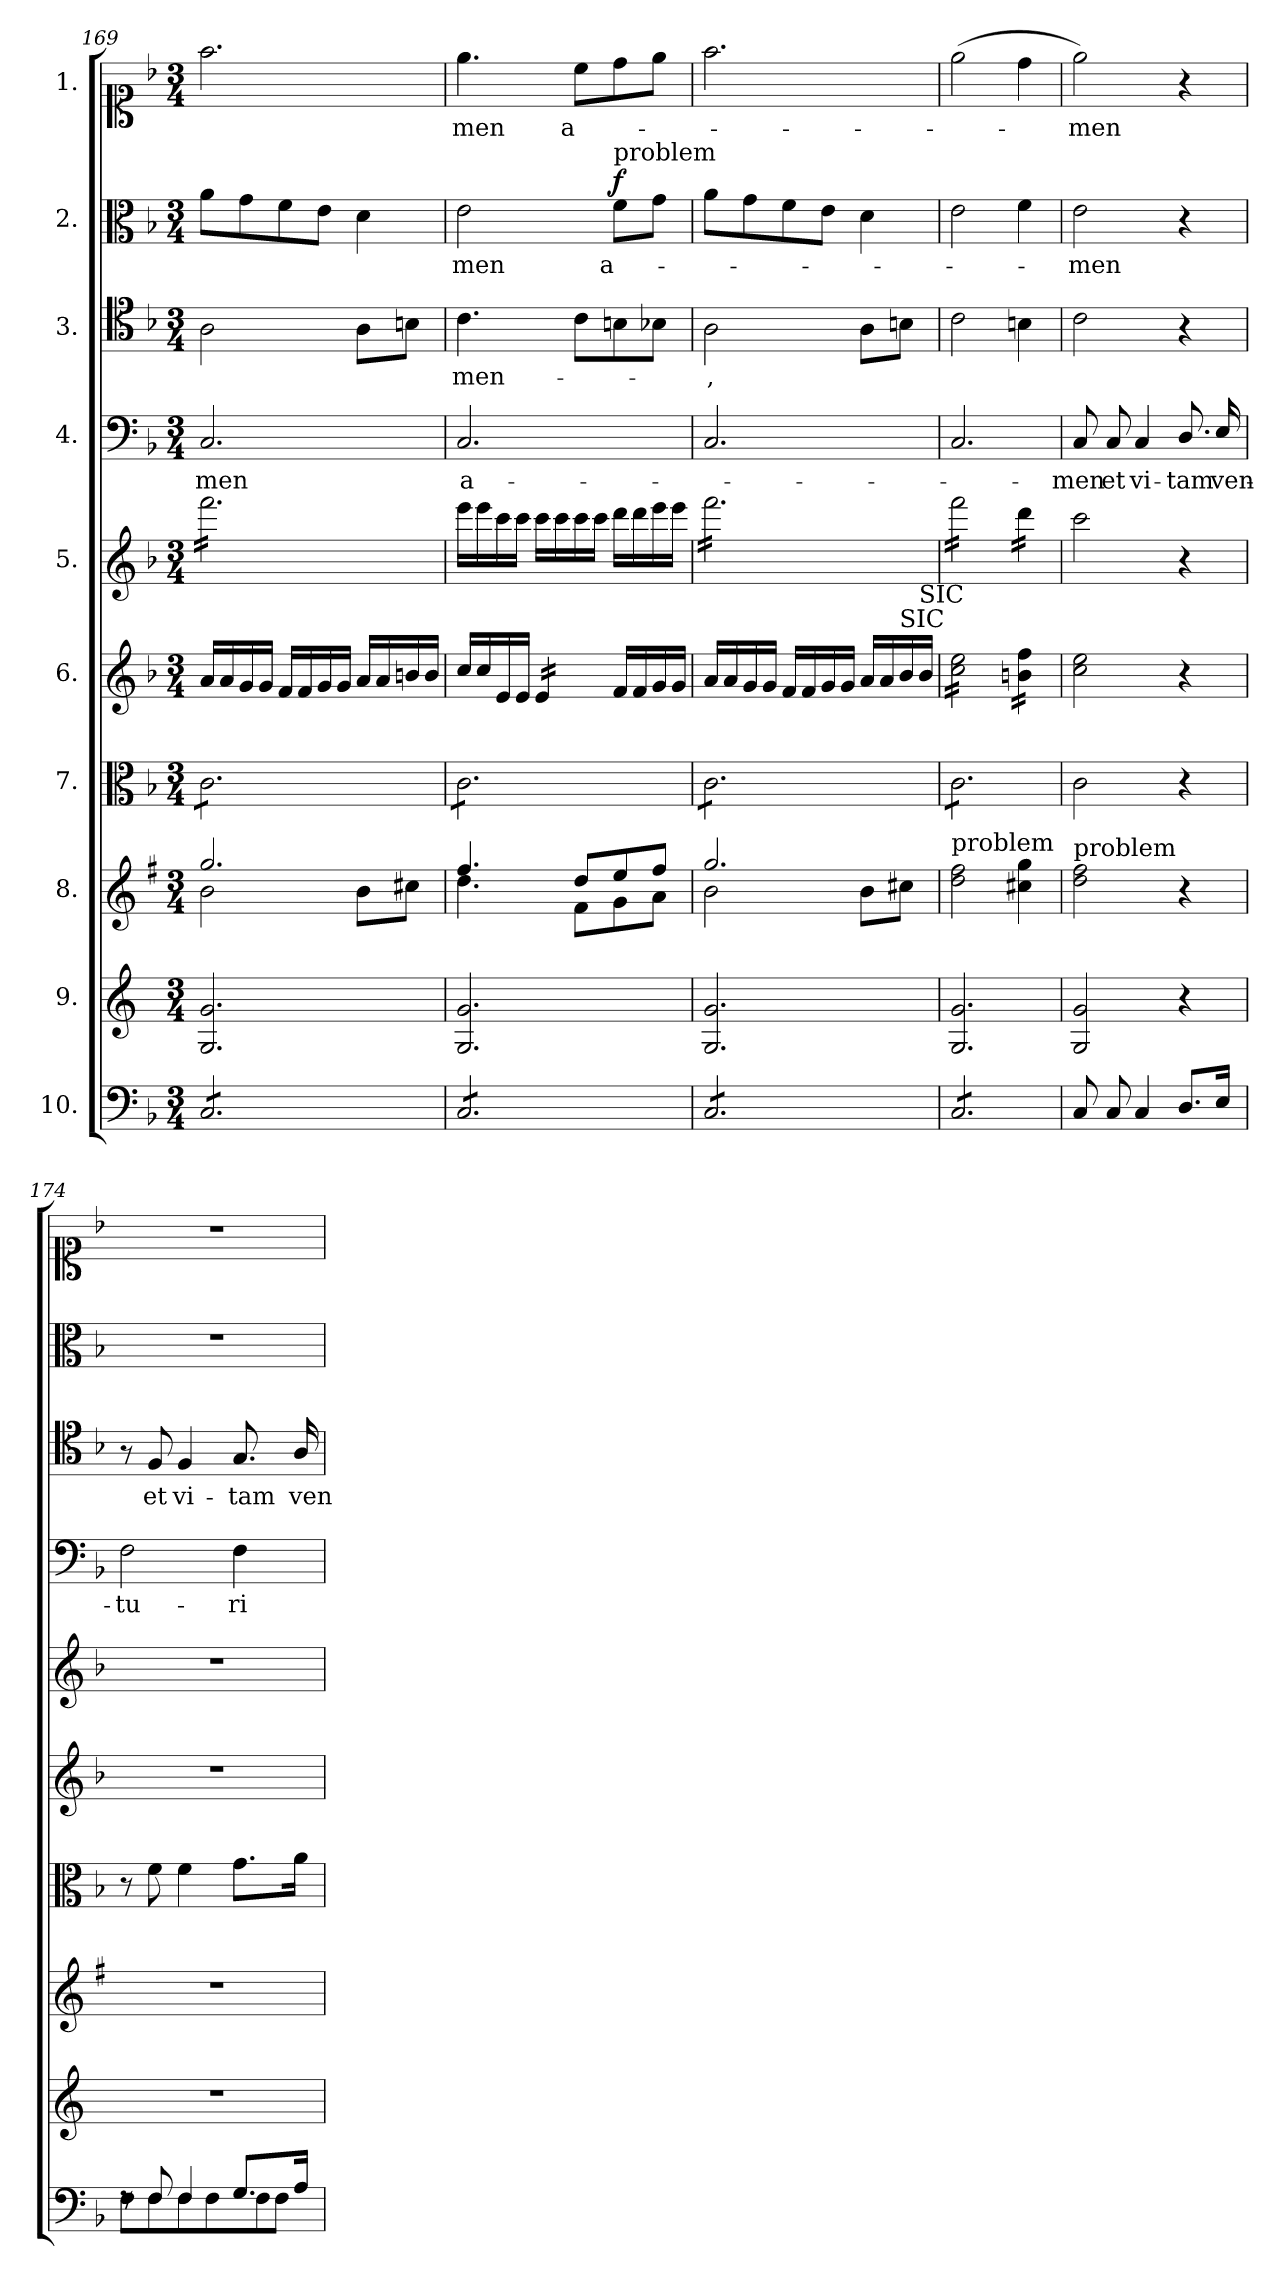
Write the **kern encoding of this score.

**kern	**kern	**kern	**kern	**kern	**kern	**kern	**text	**kern	**text	**kern	**text	**dynam	**kern	**text
*part10	*part9	*part8	*part7	*part6	*part5	*part4	*part4	*part3	*part3	*part2	*part2	*part2	*part1	*part1
*staff10	*staff9	*staff8	*staff7	*staff6	*staff5	*staff4	*staff4	*staff3	*staff3	*staff2	*staff2	*staff2	*staff1	*staff1
*I"10.	*I"9.	*I"8.	*I"7.	*I"6.	*I"5.	*I"4.	*	*I"3.	*	*I"2.	*	*	*I"1.	*
*clefF4	*clefG2	*clefG2	*clefC3	*clefG2	*clefG2	*clefF4	*	*clefC4	*	*clefC3	*	*	*clefC1	*
*	*ITrd4c7	*ITrd1c2	*	*	*	*	*	*	*	*	*	*	*	*
*k[b-]	*k[b-]	*k[b-]	*k[b-]	*k[b-]	*k[b-]	*k[b-]	*	*k[b-]	*	*k[b-]	*	*	*k[b-]	*
*M3/4	*M3/4	*M3/4	*M3/4	*M3/4	*M3/4	*M3/4	*	*M3/4	*	*M3/4	*	*	*M3/4	*
=169	=169	=169	=169	=169	=169	=169	=169	=169	=169	=169	=169	=169	=169	=169
*	*	*^	*	*	*	*	*	*	*	*	*	*	*	*
*tremolo	*	*	*	*	*	*	*	*	*	*	*	*	*	*	*
*	*	*	*	*tremolo	*	*	*	*	*	*	*	*	*	*	*
*	*	*	*	*	*	*tremolo	*	*	*	*	*	*	*	*	*
8C/L	2.C/ 2.c/	2.ff/	2a\	8c\L	16a/LL	16fff\LL	2.C/	-men	2A\	.	8a\L	.	.	2.ff\	.
.	.	.	.	.	16a/	16fff\	.	.	.	.	.	.	.	.	.
8C/	.	.	.	8c\	16g/	16fff\	.	.	.	.	8g\	.	.	.	.
.	.	.	.	.	16g/JJ	16fff\	.	.	.	.	.	.	.	.	.
8C/	.	.	.	8c\	16f/LL	16fff\	.	.	.	.	8f\	.	.	.	.
.	.	.	.	.	16f/	16fff\	.	.	.	.	.	.	.	.	.
8C/	.	.	.	8c\	16g/	16fff\	.	.	.	.	8e\J	.	.	.	.
.	.	.	.	.	16g/JJ	16fff\	.	.	.	.	.	.	.	.	.
8C/	.	.	8a\L	8c\	16a/LL	16fff\	.	.	8A\L	.	4d\	.	.	.	.
.	.	.	.	.	16a/	16fff\	.	.	.	.	.	.	.	.	.
8C/J	.	.	8bn\J	8c\J	16bn/	16fff\	.	.	8Bn\J	.	.	.	.	.	.
.	.	.	.	.	16b/JJ	16fff\JJ	.	.	.	.	.	.	.	.	.
*	*	*	*	*	*	*Xtremolo	*	*	*	*	*	*	*	*	*
=170	=170	=170	=170	=170	=170	=170	=170	=170	=170	=170	=170	=170	=170	=170	=170
8C/L	2.C/ 2.c/	4.ee/	4.cc\	8c\L	16cc/LL	16eee\LL	2.C/	a-	4.c\	-men-	2e\	-men	.	4.ee\	-men
.	.	.	.	.	16cc/	16eee\	.	.	.	.	.	.	.	.	.
8C/	.	.	.	8c\	16e/	16ccc\	.	.	.	.	.	.	.	.	.
.	.	.	.	.	16e/JJ	16ccc\JJ	.	.	.	.	.	.	.	.	.
*	*	*	*	*	*tremolo	*	*	*	*	*	*	*	*	*	*
8C/	.	.	.	8c\	16e/LL	16ccc\LL	.	.	.	.	.	.	.	.	.
.	.	.	.	.	16e/	16ccc\	.	.	.	.	.	.	.	.	.
8C/	.	8cc/L	8e\L	8c\	16e/	16ccc\	.	.	8c\L	.	.	.	.	8cc\L	a-
.	.	.	.	.	16e/JJ	16ccc\JJ	.	.	.	.	.	.	.	.	.
*	*	*	*	*	*Xtremolo	*	*	*	*	*	*	*	*	*	*
!	!	!	!	!	!	!	!	!	!	!	!LO:TX:a:t=problem	!	!	!	!
!	!	!	!	!	!	!	!	!	!	!	!	!	!LO:DY:a	!	!
8C/	.	8dd/	8f\	8c\	16f/LL	16ddd\LL	.	.	8Bn\	.	8f\L	a-	f	8dd\	.
.	.	.	.	.	16f/	16ddd\	.	.	.	.	.	.	.	.	.
8C/J	.	8ee/J	8g\J	8c\J	16g/	16eee\	.	.	8B-X\J	.	8g\J	.	.	8ee\J	.
.	.	.	.	.	16g/JJ	16eee\JJ	.	.	.	.	.	.	.	.	.
=171	=171	=171	=171	=171	=171	=171	=171	=171	=171	=171	=171	=171	=171	=171	=171
*	*	*	*	*	*	*tremolo	*	*	*	*	*	*	*	*	*
8C/L	2.C/ 2.c/	2.ff/	2a\	8c\L	16a/LL	16fff\LL	2.C/	.	2A\	-,	8a\L	.	.	2.ff\	.
.	.	.	.	.	16a/	16fff\	.	.	.	.	.	.	.	.	.
8C/	.	.	.	8c\	16g/	16fff\	.	.	.	.	8g\	.	.	.	.
.	.	.	.	.	16g/JJ	16fff\	.	.	.	.	.	.	.	.	.
8C/	.	.	.	8c\	16f/LL	16fff\	.	.	.	.	8f\	.	.	.	.
.	.	.	.	.	16f/	16fff\	.	.	.	.	.	.	.	.	.
8C/	.	.	.	8c\	16g/	16fff\	.	.	.	.	8e\J	.	.	.	.
.	.	.	.	.	16g/JJ	16fff\	.	.	.	.	.	.	.	.	.
8C/	.	.	8a\L	8c\	16a/LL	16fff\	.	.	8A\L	.	4d\	.	.	.	.
.	.	.	.	.	16a/	16fff\	.	.	.	.	.	.	.	.	.
!	!	!	!	!	!LO:TX:a:t=SIC	!	!	!	!	!	!	!	!	!	!
8C/J	.	.	8bn\J	8c\J	16b-/	16fff\	.	.	8Bn\J	.	.	.	.	.	.
!	!	!	!	!	!LO:TX:a:t=SIC	!	!	!	!	!	!	!	!	!	!
.	.	.	.	.	16b-/JJ	16fff\JJ	.	.	.	.	.	.	.	.	.
*	*	*v	*v	*	*	*	*	*	*	*	*	*	*	*	*
=172	=172	=172	=172	=172	=172	=172	=172	=172	=172	=172	=172	=172	=172	=172
!	!	!LO:TX:a:t=problem	!	!	!	!	!	!	!	!	!	!	!	!
*	*	*	*	*tremolo	*	*	*	*	*	*	*	*	*	*
8C/L	2.C/ 2.c/	2cc\ 2ee\	8c\L	16cc\ 16ee\LL	16fff\LL	2.C/	.	2c\	.	2e\	.	.	(2ee\	.
.	.	.	.	16cc\ 16ee\	16fff\	.	.	.	.	.	.	.	.	.
8C/	.	.	8c\	16cc\ 16ee\	16fff\	.	.	.	.	.	.	.	.	.
.	.	.	.	16cc\ 16ee\	16fff\	.	.	.	.	.	.	.	.	.
8C/	.	.	8c\	16cc\ 16ee\	16fff\	.	.	.	.	.	.	.	.	.
.	.	.	.	16cc\ 16ee\	16fff\	.	.	.	.	.	.	.	.	.
8C/	.	.	8c\	16cc\ 16ee\	16fff\	.	.	.	.	.	.	.	.	.
.	.	.	.	16cc\ 16ee\JJ	16fff\JJ	.	.	.	.	.	.	.	.	.
8C/	.	4bn\ 4ff\	8c\	16bn\ 16ff\LL	16ddd\LL	.	.	4Bn\	.	4f\	.	.	4dd\	.
.	.	.	.	16bn\ 16ff\	16ddd\	.	.	.	.	.	.	.	.	.
8C/J	.	.	8c\J	16bn\ 16ff\	16ddd\	.	.	.	.	.	.	.	.	.
*	*	*	*Xtremolo	*	*	*	*	*	*	*	*	*	*	*
*Xtremolo	*	*	*	*	*	*	*	*	*	*	*	*	*	*
.	.	.	.	16bn\ 16ff\JJ	16ddd\JJ	.	.	.	.	.	.	.	.	.
*	*	*	*	*	*Xtremolo	*	*	*	*	*	*	*	*	*
*	*	*	*	*Xtremolo	*	*	*	*	*	*	*	*	*	*
=173	=173	=173	=173	=173	=173	=173	=173	=173	=173	=173	=173	=173	=173	=173
!	!	!LO:TX:a:t=problem	!	!	!	!	!	!	!	!	!	!	!	!
8C/	2C/ 2c/	2cc\ 2ee\	2c\	2cc\ 2ee\	2ccc\	8C/	-men	2c\	.	2e\	-men	.	2ee\)	-men
8C/	.	.	.	.	.	8C/	et	.	.	.	.	.	.	.
4C/	.	.	.	.	.	4C/	vi-	.	.	.	.	.	.	.
8.D/L	4r	4r	4r	4r	4r	8.D/	-tam	4r	.	4r	.	.	4r	.
16E/Jk	.	.	.	.	.	16E/	ven-	.	.	.	.	.	.	.
=174	=174	=174	=174	=174	=174	=174	=174	=174	=174	=174	=174	=174	=174	=174
*^	*	*	*	*	*	*	*	*	*	*	*	*	*	*
*tremolo	*	*	*	*	*	*	*	*	*	*	*	*	*	*	*
8rF	8F\L	2.r	2.r	8r	2.r	2.r	2F\	-tu-	8r	.	2.r	.	.	2.r	.
8F/	8F\	.	.	8f\	.	.	.	.	8F/	et	.	.	.	.	.
4F/	8F\	.	.	4f\	.	.	.	.	4F/	vi-	.	.	.	.	.
.	8F\	.	.	.	.	.	.	.	.	.	.	.	.	.	.
8.G/L	8F\	.	.	8.g\L	.	.	4F\	-ri	8.G/	-tam	.	.	.	.	.
.	8F\J	.	.	.	.	.	.	.	.	.	.	.	.	.	.
*Xtremolo	*	*	*	*	*	*	*	*	*	*	*	*	*	*	*
16A/Jk	.	.	.	16a\Jk	.	.	.	.	16A/	ven-	.	.	.	.	.
*v	*v	*	*	*	*	*	*	*	*	*	*	*	*	*	*
=	=	=	=	=	=	=	=	=	=	=	=	=	=	=
*-	*-	*-	*-	*-	*-	*-	*-	*-	*-	*-	*-	*-	*-	*-
